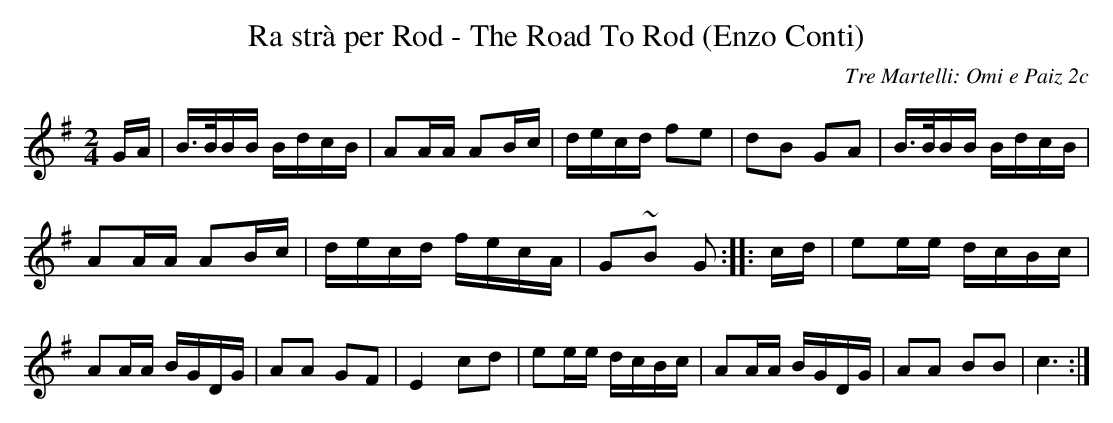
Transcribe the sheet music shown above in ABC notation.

X:1
T:Ra strà per Rod - The Road To Rod (Enzo Conti)
C:Tre Martelli: Omi e Paiz 2c
M:2/4
L:1/16
K:G
GA|B>BBB BdcB|A2AA A2Bc|\
decd f2e2|d2B2 G2A2|\
B>BBB BdcB|
A2AA A2Bc|decd fecA|G2~B2 G2:|\
K:c
|:cd|e2ee dcBc|
A2AA BGDG|A2A2 G2F2|E4 c2d2|\
e2ee dcBc|A2AA BGDG|A2A2 B2B2|c6:|
